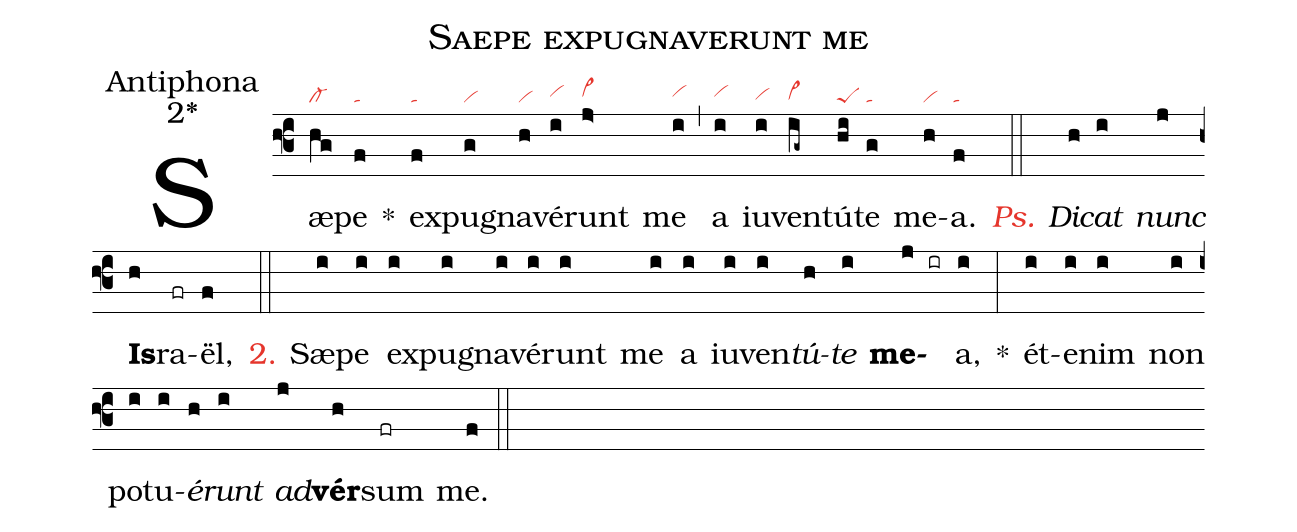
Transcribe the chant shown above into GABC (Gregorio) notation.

name:Saepe expugnaverunt me;
office-part:Antiphona;
mode:2*;
nabc-lines:1;
%%
(f3)Sæ(hg|cl-)pe(f|ta) <sp>*</sp>() ex(f|ta)pu(g|vi)gna(h|vi)vé(i|vihh)runt(j>|vi>hh) me(i|vihh) (,) a(i|vihh) iu(i|vihg)ven(ig~|vi>hg)tú(hi|peS)te(g|ta) me(h|vi)a.(f|ta) (::)

<i><c>Ps.</c></i> <i>Di</i>(h)<i>cat</i>(i) <i>nunc</i>(j) <b>Is</b>(h)ra(fr)ël,(f) (::)
<c>2.</c> Sæ(i)pe(i) ex(i)pu(i)gna(i)vé(i)runt(i) me(i) a(i) iu(i)ven(i)<i>tú</i>(h)<i>te</i>(i) <b>me</b>(j ir)a,(i) *(:) ét(i)e(i)nim(i) non(i) pot(i)u(i)<i>é</i>(h)<i>runt</i>(i) <i>ad</i>(j)<b>vér</b>(h)sum(fr) me.(f) (::)
